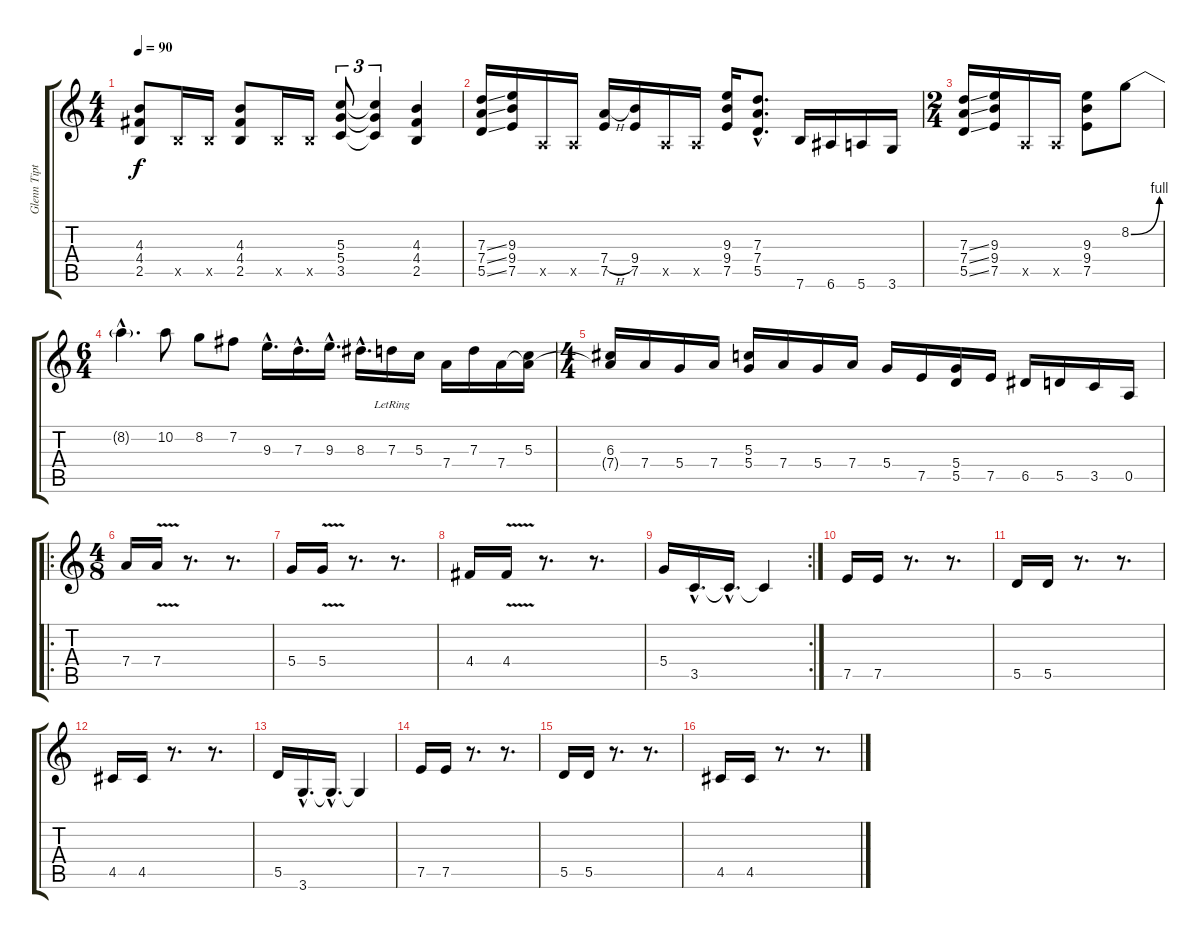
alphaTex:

\track ("Glenn Tipton" "Glenn Tipt") {instrument overdrivenguitar}
\staff {score tabs}
\tuning (E4 B3 G3 D3 A2 E2) {hide}
\ts (4 4)
\tempo 90
\clef g2
\ks c
(4.3 4.4 2.5).8{dy f} 2.5{x}.16 2.5{x}.16 (4.3 4.4 2.5).8 2.5{x}.16 2.5{x}.16 (5.3 5.4 3.5).8{tu (3 2)} (5.3{t} 5.4{t} 3.5{t}).4{tu (3 2)} (4.3 4.4 2.5).4 |
(7.3{ss} 7.4{ss} 5.5{ss}).16 (9.3 9.4 7.5).16 0.5{x}.16 0.5{x}.16 (7.4{h} 7.5).16 (9.4 7.5).16 0.5{x}.16 0.5{x}.16 (9.3 9.4 7.5).16 (7.3{hac} 7.4{hac} 5.5{hac}).8{d} 7.6.16 6.6.16 5.6.16 3.6.16 |
\ts (2 4)
(7.3{ss} 7.4{ss} 5.5{ss}).16 (9.3 9.4 7.5).16 0.5{x}.16 0.5{x}.16 (9.3 9.4 7.5).8 8.2{be (bend 0 0 60 4)}.8 |
\ts (6 4)
8.2{hac t}.4{d} 10.2.8 8.2.8 7.2.8 9.3{hac}.16{d} 7.3{hac}.16{d} 9.3{hac}.16{d} 8.3{hac}.16{d} 7.3{lr}.16 5.3.16 7.4.16 7.3.16 7.4.16 (5.3 7.4{t}).16 |
\ts (4 4)
(6.3 7.4{t}).16 7.4.16 5.4.16 7.4.16 (5.3 5.4).16 7.4.16 5.4.16 7.4.16 5.4.16 7.5.16 (5.4 5.5).16 7.5.16 6.5.16 5.5.16 3.5.16 0.5.16 |
\ro
\ts (4 8)
7.4.16 7.4{v}.16 r.8{d} r.8{d} |
5.4.16 5.4{v}.16 r.8{d} r.8{d} |
4.4.16 4.4{v}.16 r.8{d} r.8{d} |
\rc 2
5.4.16 3.5{hac}.16{d} 3.5{hac t}.16{d} 3.5{t}.4 |
7.5.16 7.5.16 r.8{d} r.8{d} |
5.5.16 5.5.16 r.8{d} r.8{d} |
4.5.16 4.5.16 r.8{d} r.8{d} |
5.5.16 3.6{hac}.16{d} 3.6{hac t}.16{d} 3.6{t}.4 |
7.5.16 7.5.16 r.8{d} r.8{d} |
5.5.16 5.5.16 r.8{d} r.8{d} |
4.5.16 4.5.16 r.8{d} r.8{d}
